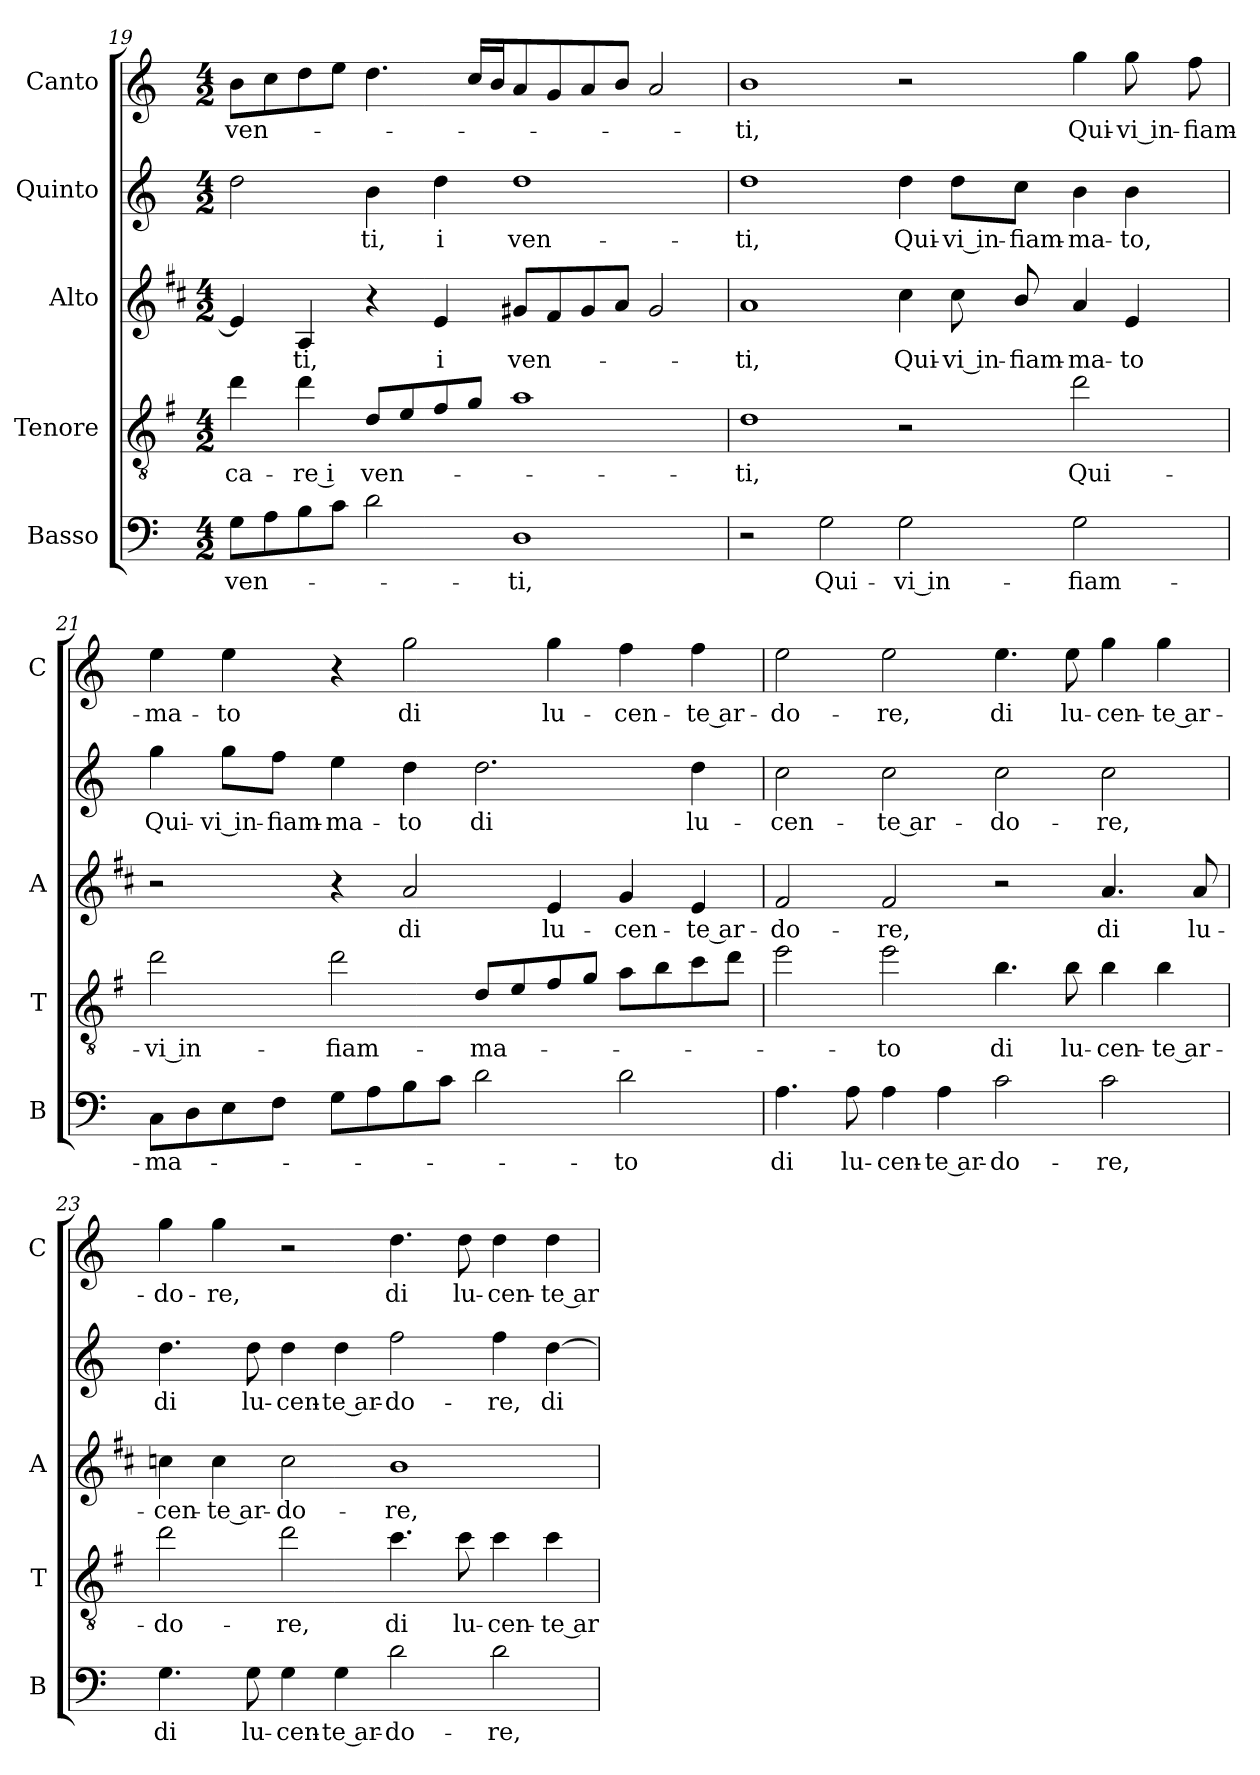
**kern	**text	**kern	**text	**kern	**text	**kern	**text	**kern	**text
*part5	*part5	*part4	*part4	*part3	*part3	*part2	*part2	*part1	*part1
*staff5	*staff5	*staff4	*staff4	*staff3	*staff3	*staff2	*staff2	*staff1	*staff1
*I"Basso	*	*I"Tenore	*	*I"Alto	*	*I"Quinto	*	*I"Canto	*
*I'B	*	*I'T	*	*I'A	*	*	*	*I'C	*
*clefF4	*	*clefGv2	*	*clefG2	*	*clefG2	*	*clefG2	*
*	*	*ITrd4c7	*	*ITrd1c2	*	*	*	*	*
*k[]	*	*k[]	*	*k[]	*	*k[]	*	*k[]	*
*C:	*	*C:	*	*C:	*	*C:	*	*C:	*
*M4/2	*	*M4/2	*	*M4/2	*	*M4/2	*	*M4/2	*
=19	=19	=19	=19	=19	=19	=19	=19	=19	=19
!	!LO:LY:b	!	!LO:LY:b	!	!	!	!	!	!LO:LY:b
8G\L	ven-	4g\	-ca-	4d/]	.	2dd\	.	8b\L	ven-
8A\	.	.	.	.	.	.	.	8cc\	.
!	!	!	!LO:LY:b	!	!LO:LY:b	!	!	!	!
8B\	.	4g\	-re i	4G/	-ti,	.	.	8dd\	.
8c\J	.	.	.	.	.	.	.	8ee\J	.
!	!	!	!LO:LY:b	!	!	!	!LO:LY:b	!	!
2d\	.	8G/L	ven-	4r	.	4b\	-ti,	4.dd\	.
.	.	8A/	.	.	.	.	.	.	.
!	!	!	!	!	!LO:LY:b	!	!LO:LY:b	!	!
.	.	8B/	.	4d/	i	4dd\	i	.	.
.	.	8c/J	.	.	.	.	.	16cc/LL	.
.	.	.	.	.	.	.	.	16b/J	.
!	!LO:LY:b	!	!	!	!LO:LY:b	!	!LO:LY:b	!	!
1D	-ti,	1d	.	8f#X/L	ven-	1dd	ven-	8a/	.
.	.	.	.	8e/	.	.	.	8g/	.
.	.	.	.	8f#/	.	.	.	8a/	.
.	.	.	.	8g/J	.	.	.	8b/J	.
.	.	.	.	2f#/	.	.	.	2a/	.
!!LO:PB:g=z
=20	=20	=20	=20	=20	=20	=20	=20	=20	=20
!	!	!	!LO:LY:b	!	!LO:LY:b	!	!LO:LY:b	!	!LO:LY:b
2r	.	1G	-ti,	1g	-ti,	1dd	-ti,	1b	-ti,
!	!LO:LY:b	!	!	!	!	!	!	!	!
2G\	Qui-	.	.	.	.	.	.	.	.
!	!LO:LY:b	!	!	!	!LO:LY:b	!	!LO:LY:b	!	!
2G\	-vi in-	2r	.	4b\	Qui-	4dd\	Qui-	2r	.
!	!	!	!	!	!LO:LY:b	!	!LO:LY:b	!	!
.	.	.	.	8b\	-vi in-	8dd\L	-vi in-	.	.
!	!	!	!	!	!LO:LY:b	!	!LO:LY:b	!	!
.	.	.	.	8a/	-fiam-	8cc\J	-fiam-	.	.
!	!LO:LY:b	!	!LO:LY:b	!	!LO:LY:b	!	!LO:LY:b	!	!LO:LY:b
2G\	-fiam-	2g\	Qui-	4g/	-ma-	4b\	-ma-	4gg\	Qui-
!	!	!	!	!	!LO:LY:b	!	!LO:LY:b	!	!LO:LY:b
.	.	.	.	4d/	-to	4b\	-to,	8gg\	-vi in-
!	!	!	!	!	!	!	!	!	!LO:LY:b
.	.	.	.	.	.	.	.	8ff\	-fiam-
=21	=21	=21	=21	=21	=21	=21	=21	=21	=21
!	!LO:LY:b	!	!LO:LY:b	!	!	!	!LO:LY:b	!	!LO:LY:b
8C\L	-ma-	2g\	-vi in-	2r	.	4gg\	Qui-	4ee\	-ma-
8D\	.	.	.	.	.	.	.	.	.
!	!	!	!	!	!	!	!LO:LY:b	!	!LO:LY:b
8E\	.	.	.	.	.	8gg\L	-vi in-	4ee\	-to
!	!	!	!	!	!	!	!LO:LY:b	!	!
8F\J	.	.	.	.	.	8ff\J	-fiam-	.	.
!	!	!	!LO:LY:b	!	!	!	!LO:LY:b	!	!
8G\L	.	2g\	-fiam-	4r	.	4ee\	-ma-	4r	.
8A\	.	.	.	.	.	.	.	.	.
!	!	!	!	!	!LO:LY:b	!	!LO:LY:b	!	!LO:LY:b
8B\	.	.	.	2g/	di	4dd\	-to	2gg\	di
8c\J	.	.	.	.	.	.	.	.	.
!	!	!	!LO:LY:b	!	!	!	!LO:LY:b	!	!
2d\	.	8G/L	-ma-	.	.	2.dd\	di	.	.
.	.	8A/	.	.	.	.	.	.	.
!	!	!	!	!	!LO:LY:b	!	!	!	!LO:LY:b
.	.	8B/	.	4d/	lu-	.	.	4gg\	lu-
.	.	8c/J	.	.	.	.	.	.	.
!	!LO:LY:b	!	!	!	!LO:LY:b	!	!	!	!LO:LY:b
2d\	-to	8d\L	.	4f/	-cen-	.	.	4ff\	-cen-
.	.	8e\	.	.	.	.	.	.	.
!	!	!	!	!	!LO:LY:b	!	!LO:LY:b	!	!LO:LY:b
.	.	8f\	.	4d/	-te ar-	4dd\	lu-	4ff\	-te ar-
.	.	8g\J	.	.	.	.	.	.	.
=22	=22	=22	=22	=22	=22	=22	=22	=22	=22
!	!LO:LY:b	!	!	!	!LO:LY:b	!	!LO:LY:b	!	!LO:LY:b
4.A\	di	2a\	.	2e/	-do-	2cc\	-cen-	2ee\	-do-
!	!LO:LY:b	!	!	!	!	!	!	!	!
8A\	lu-	.	.	.	.	.	.	.	.
!	!LO:LY:b	!	!LO:LY:b	!	!LO:LY:b	!	!LO:LY:b	!	!LO:LY:b
4A\	-cen-	2a\	-to	2e/	-re,	2cc\	-te ar-	2ee\	-re,
!	!LO:LY:b	!	!	!	!	!	!	!	!
4A\	-te ar-	.	.	.	.	.	.	.	.
!	!LO:LY:b	!	!LO:LY:b	!	!	!	!LO:LY:b	!	!LO:LY:b
2c\	-do-	4.e\	di	2r	.	2cc\	-do-	4.ee\	di
!	!	!	!LO:LY:b	!	!	!	!	!	!LO:LY:b
.	.	8e\	lu-	.	.	.	.	8ee\	lu-
!	!LO:LY:b	!	!LO:LY:b	!	!LO:LY:b	!	!LO:LY:b	!	!LO:LY:b
2c\	-re,	4e\	-cen-	4.g/	di	2cc\	-re,	4gg\	-cen-
!	!	!	!LO:LY:b	!	!	!	!	!	!LO:LY:b
.	.	4e\	-te ar-	.	.	.	.	4gg\	-te ar-
!	!	!	!	!	!LO:LY:b	!	!	!	!
.	.	.	.	8g/	lu-	.	.	.	.
!!LO:LB:g=z
=23	=23	=23	=23	=23	=23	=23	=23	=23	=23
!	!LO:LY:b	!	!LO:LY:b	!	!LO:LY:b	!	!LO:LY:b	!	!LO:LY:b
4.G\	di	2g\	-do-	4b-X\	-cen-	4.dd\	di	4gg\	-do-
!	!	!	!	!	!LO:LY:b	!	!	!	!LO:LY:b
.	.	.	.	4b-\	-te ar-	.	.	4gg\	-re,
!	!LO:LY:b	!	!	!	!	!	!LO:LY:b	!	!
8G\	lu-	.	.	.	.	8dd\	lu-	.	.
!	!LO:LY:b	!	!LO:LY:b	!	!LO:LY:b	!	!LO:LY:b	!	!
4G\	-cen-	2g\	-re,	2b-\	-do-	4dd\	-cen-	2r	.
!	!LO:LY:b	!	!	!	!	!	!LO:LY:b	!	!
4G\	-te ar-	.	.	.	.	4dd\	-te ar-	.	.
!	!LO:LY:b	!	!LO:LY:b	!	!LO:LY:b	!	!LO:LY:b	!	!LO:LY:b
2d\	-do-	4.f\	di	1a	-re,	2ff\	-do-	4.dd\	di
!	!	!	!LO:LY:b	!	!	!	!	!	!LO:LY:b
.	.	8f\	lu-	.	.	.	.	8dd\	lu-
!	!LO:LY:b	!	!LO:LY:b	!	!	!	!LO:LY:b	!	!LO:LY:b
2d\	-re,	4f\	-cen-	.	.	4ff\	-re,	4dd\	-cen-
!	!	!	!LO:LY:b	!	!	!	!LO:LY:b	!	!LO:LY:b
.	.	4f\	-te ar-	.	.	[4dd\	di	4dd\	-te ar-
=	=	=	=	=	=	=	=	=	=
*-	*-	*-	*-	*-	*-	*-	*-	*-	*-
